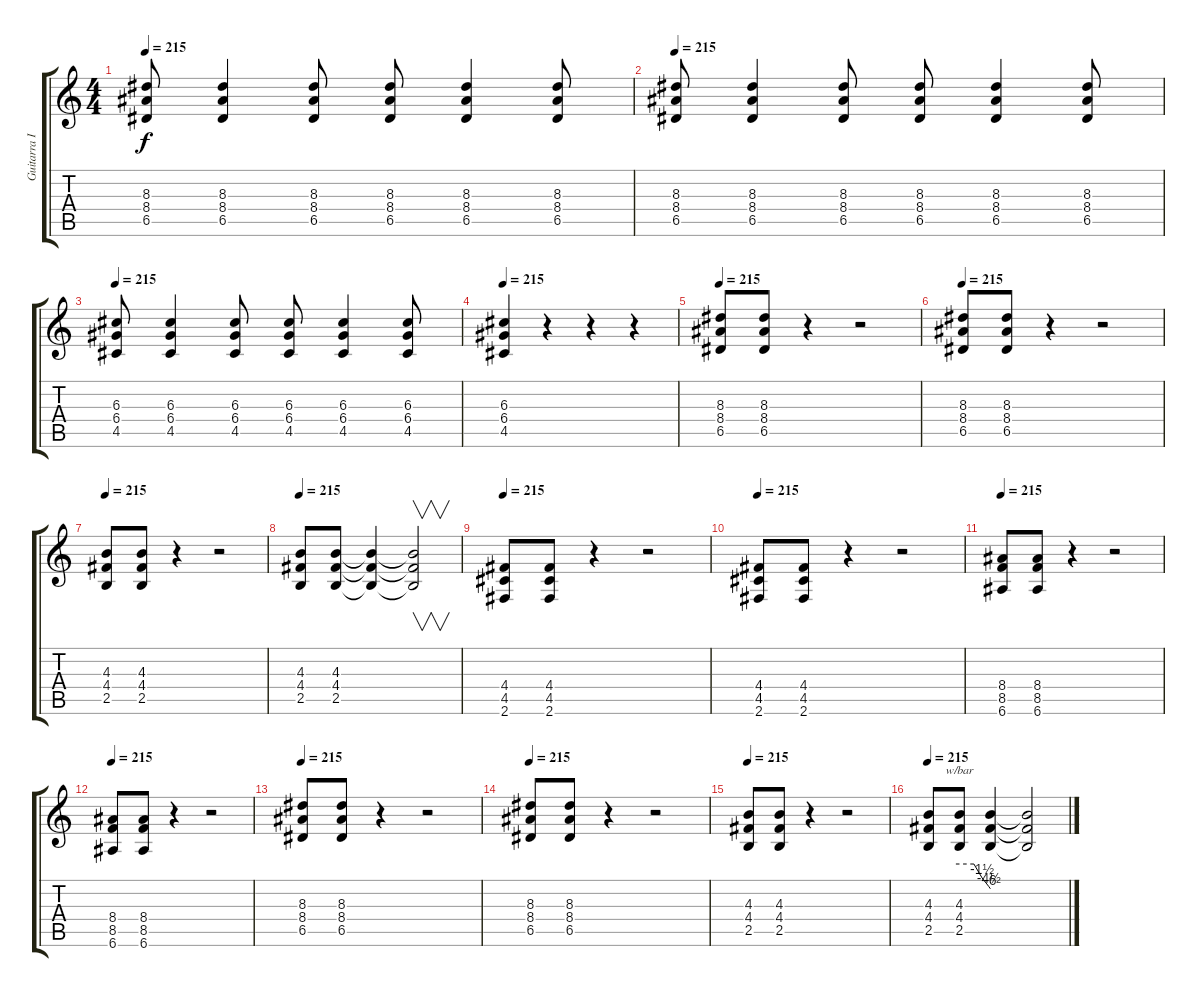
\track ("Guitarra II" "Guitarra I") {instrument distortionguitar}
\staff {score tabs}
\tuning (E4 B3 G3 D3 A2 E2) {hide}
\ts (4 4)
\tempo 215
\clef g2
\ks c
(8.3 8.4 6.5).8{dy f} (8.3 8.4 6.5).4 (8.3 8.4 6.5).8 (8.3 8.4 6.5).8 (8.3 8.4 6.5).4 (8.3 8.4 6.5).8 |
\tempo 215
(8.3 8.4 6.5).8 (8.3 8.4 6.5).4 (8.3 8.4 6.5).8 (8.3 8.4 6.5).8 (8.3 8.4 6.5).4 (8.3 8.4 6.5).8 |
\tempo 215
(6.3 6.4 4.5).8 (6.3 6.4 4.5).4 (6.3 6.4 4.5).8 (6.3 6.4 4.5).8 (6.3 6.4 4.5).4 (6.3 6.4 4.5).8 |
\tempo 215
(6.3 6.4 4.5).4 r.4 r.4 r.4 |
\tempo 215
(8.3 8.4 6.5).8 (8.3 8.4 6.5).8 r.4 r.2 |
\tempo 215
(8.3 8.4 6.5).8 (8.3 8.4 6.5).8 r.4 r.2 |
\tempo 215
(4.3 4.4 2.5).8 (4.3 4.4 2.5).8 r.4 r.2 |
\tempo 215
(4.3 4.4 2.5).8 (4.3 4.4 2.5).8 (4.3{t} 4.4{t} 2.5{t}).4 (4.3{t} 4.4{t} 2.5{t}).2{v} |
\tempo 215
(4.4 4.5 2.6).8 (4.4 4.5 2.6).8 r.4 r.2 |
\tempo 215
(4.4 4.5 2.6).8 (4.4 4.5 2.6).8 r.4 r.2 |
\tempo 215
(8.4 8.5 6.6).8 (8.4 8.5 6.6).8 r.4 r.2 |
\tempo 215
(8.4 8.5 6.6).8 (8.4 8.5 6.6).8 r.4 r.2 |
\tempo 215
(8.3 8.4 6.5).8 (8.3 8.4 6.5).8 r.4 r.2 |
\tempo 215
(8.3 8.4 6.5).8 (8.3 8.4 6.5).8 r.4 r.2 |
\tempo 215
(4.3 4.4 2.5).8 (4.3 4.4 2.5).8 r.4 r.2 |
\tempo 215
(4.3 4.4 2.5).8 (4.3 4.4 2.5).8{tbe (custom default 0 0 28 0 44 -6 57 -18 60 -24)} (4.3{t} 4.4{t} 2.5{t}).4 (4.3{t} 4.4{t} 2.5{t}).2
